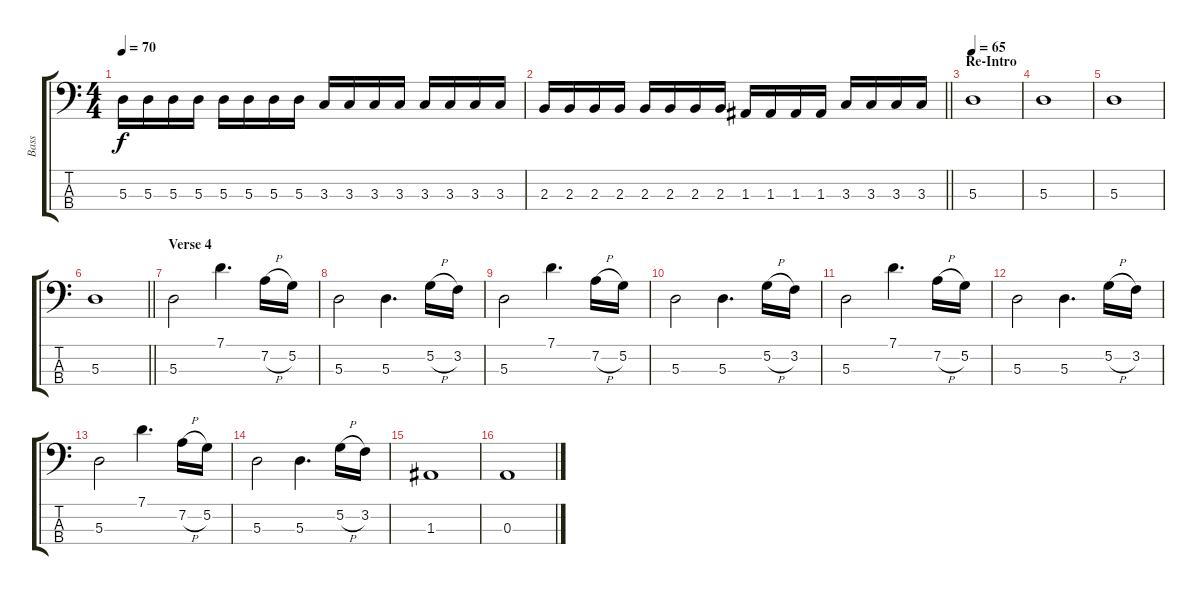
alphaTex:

\track ("Bass" "Bass") {instrument electricbassfinger}
\staff {score tabs}
\tuning (G2 D2 A1 E1) {hide}
\ts (4 4)
\tempo 70
\clef f4
\ks c
5.3.16{dy f} 5.3.16 5.3.16 5.3.16 5.3.16 5.3.16 5.3.16 5.3.16 3.3.16 3.3.16 3.3.16 3.3.16 3.3.16 3.3.16 3.3.16 3.3.16 |
\barLineRight lightlight
2.3.16 2.3.16 2.3.16 2.3.16 2.3.16 2.3.16 2.3.16 2.3.16 1.3.16 1.3.16 1.3.16 1.3.16 3.3.16 3.3.16 3.3.16 3.3.16 |
\section ("" "Re-Intro")
\tempo 65
5.3.1 |
5.3.1 |
5.3.1 |
\barLineRight lightlight
5.3.1 |
\section ("" "Verse 4")
5.3.2 7.1.4{d} 7.2{h}.16 5.2.16 |
5.3.2 5.3.4{d} 5.2{h}.16 3.2.16 |
5.3.2 7.1.4{d} 7.2{h}.16 5.2.16 |
5.3.2 5.3.4{d} 5.2{h}.16 3.2.16 |
5.3.2 7.1.4{d} 7.2{h}.16 5.2.16 |
5.3.2 5.3.4{d} 5.2{h}.16 3.2.16 |
5.3.2 7.1.4{d} 7.2{h}.16 5.2.16 |
5.3.2 5.3.4{d} 5.2{h}.16 3.2.16 |
1.3.1 |
0.3.1
